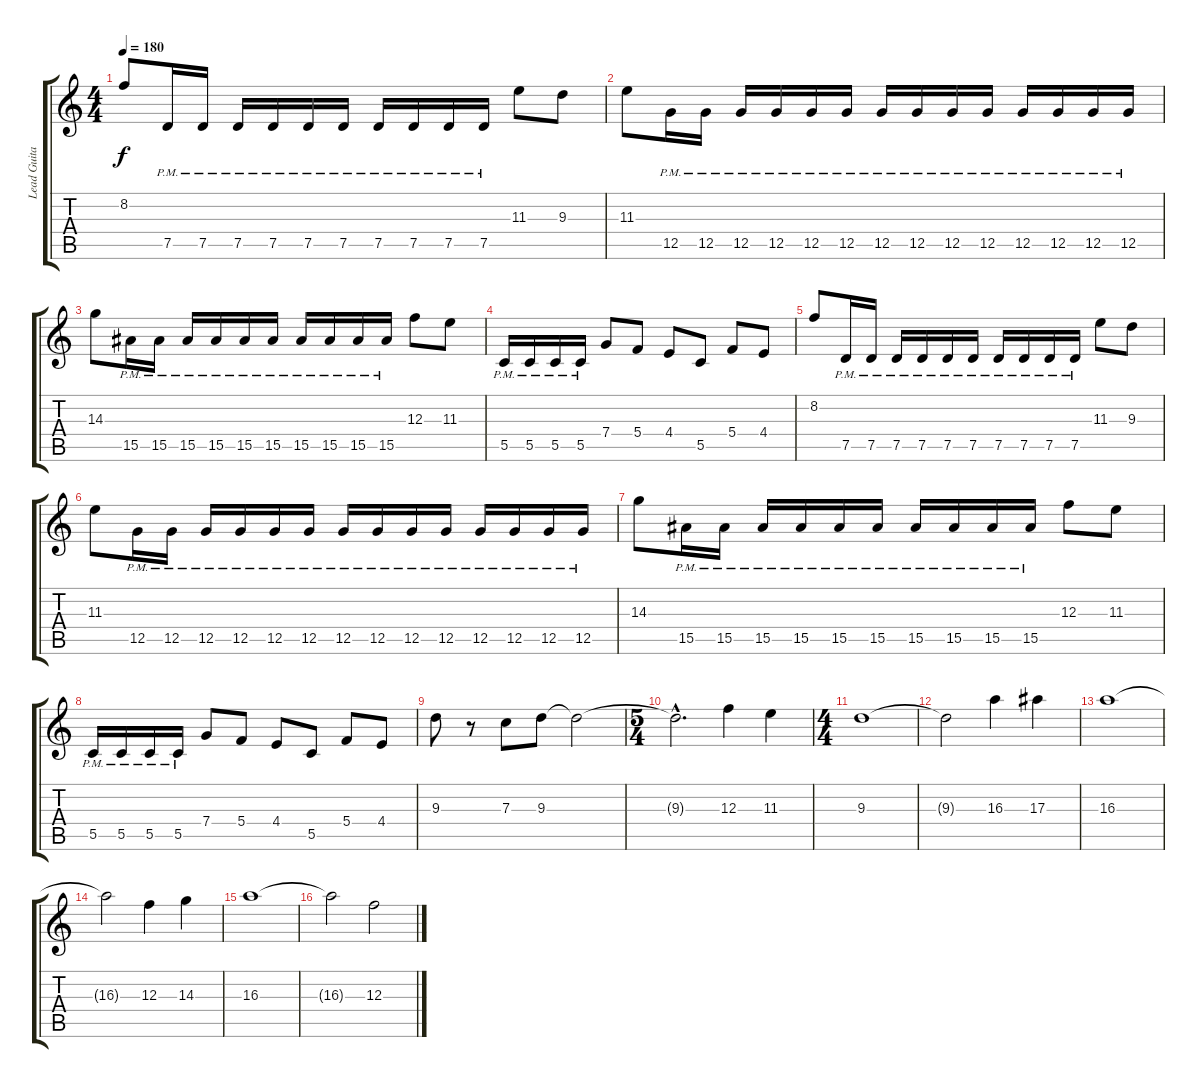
\track ("Lead Guitar" "Lead Guita") {instrument overdrivenguitar}
\staff {score tabs}
\tuning (D4 A3 F3 C3 G2 D2) {hide}
\ts (4 4)
\tempo 180
\clef g2
\ks c
8.2.8{dy f} 7.5{pm}.16 7.5{pm}.16 7.5{pm}.16 7.5{pm}.16 7.5{pm}.16 7.5{pm}.16 7.5{pm}.16 7.5{pm}.16 7.5{pm}.16 7.5{pm}.16 11.3.8 9.3.8 |
11.3.8 12.5{pm}.16 12.5{pm}.16 12.5{pm}.16 12.5{pm}.16 12.5{pm}.16 12.5{pm}.16 12.5{pm}.16 12.5{pm}.16 12.5{pm}.16 12.5{pm}.16 12.5{pm}.16 12.5{pm}.16 12.5{pm}.16 12.5{pm}.16 |
14.3.8 15.5{pm}.16 15.5{pm}.16 15.5{pm}.16 15.5{pm}.16 15.5{pm}.16 15.5{pm}.16 15.5{pm}.16 15.5{pm}.16 15.5{pm}.16 15.5{pm}.16 12.3.8 11.3.8 |
5.5{pm}.16 5.5{pm}.16 5.5{pm}.16 5.5{pm}.16 7.4.8 5.4.8 4.4.8 5.5.8 5.4.8 4.4.8 |
8.2.8 7.5{pm}.16 7.5{pm}.16 7.5{pm}.16 7.5{pm}.16 7.5{pm}.16 7.5{pm}.16 7.5{pm}.16 7.5{pm}.16 7.5{pm}.16 7.5{pm}.16 11.3.8 9.3.8 |
11.3.8 12.5{pm}.16 12.5{pm}.16 12.5{pm}.16 12.5{pm}.16 12.5{pm}.16 12.5{pm}.16 12.5{pm}.16 12.5{pm}.16 12.5{pm}.16 12.5{pm}.16 12.5{pm}.16 12.5{pm}.16 12.5{pm}.16 12.5{pm}.16 |
14.3.8 15.5{pm}.16 15.5{pm}.16 15.5{pm}.16 15.5{pm}.16 15.5{pm}.16 15.5{pm}.16 15.5{pm}.16 15.5{pm}.16 15.5{pm}.16 15.5{pm}.16 12.3.8 11.3.8 |
5.5{pm}.16 5.5{pm}.16 5.5{pm}.16 5.5{pm}.16 7.4.8 5.4.8 4.4.8 5.5.8 5.4.8 4.4.8 |
9.3.8 r.8 7.3.8 9.3.8 9.3{t}.2 |
\ts (5 4)
9.3{hac t}.2{d} 12.3.4 11.3.4 |
\ts (4 4)
9.3.1 |
9.3{t}.2 16.3.4 17.3.4 |
16.3.1 |
16.3{t}.2 12.3.4 14.3.4 |
16.3.1 |
16.3{t}.2 12.3.2
